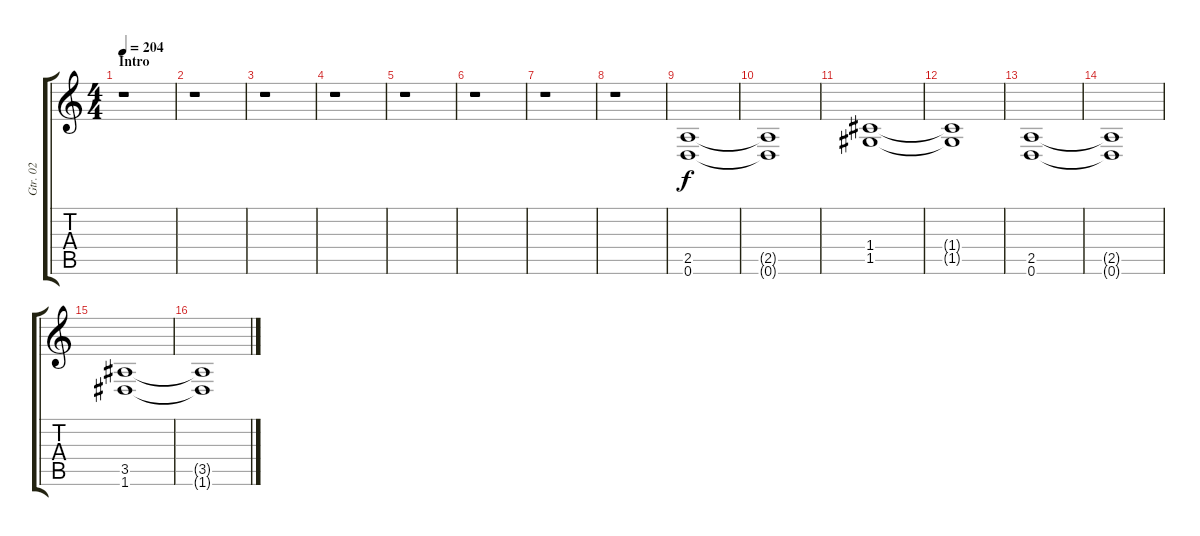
\track ("Gtr. 02" "Gtr. 02") {instrument distortionguitar}
\staff {score tabs}
\tuning (D4 A3 F3 C3 G2 D2) {hide}
\ts (4 4)
\section ("" "Intro")
\tempo 204
\clef g2
\ks c
r.1{dy f instrument distortionguitar} |
r.1 |
r.1 |
r.1 |
r.1 |
r.1 |
r.1 |
r.1 |
(2.5 0.6).1 |
(2.5{t} 0.6{t}).1 |
(1.4 1.5).1 |
(1.4{t} 1.5{t}).1 |
(2.5 0.6).1 |
(2.5{t} 0.6{t}).1 |
(3.5 1.6).1 |
(3.5{t} 1.6{t}).1
